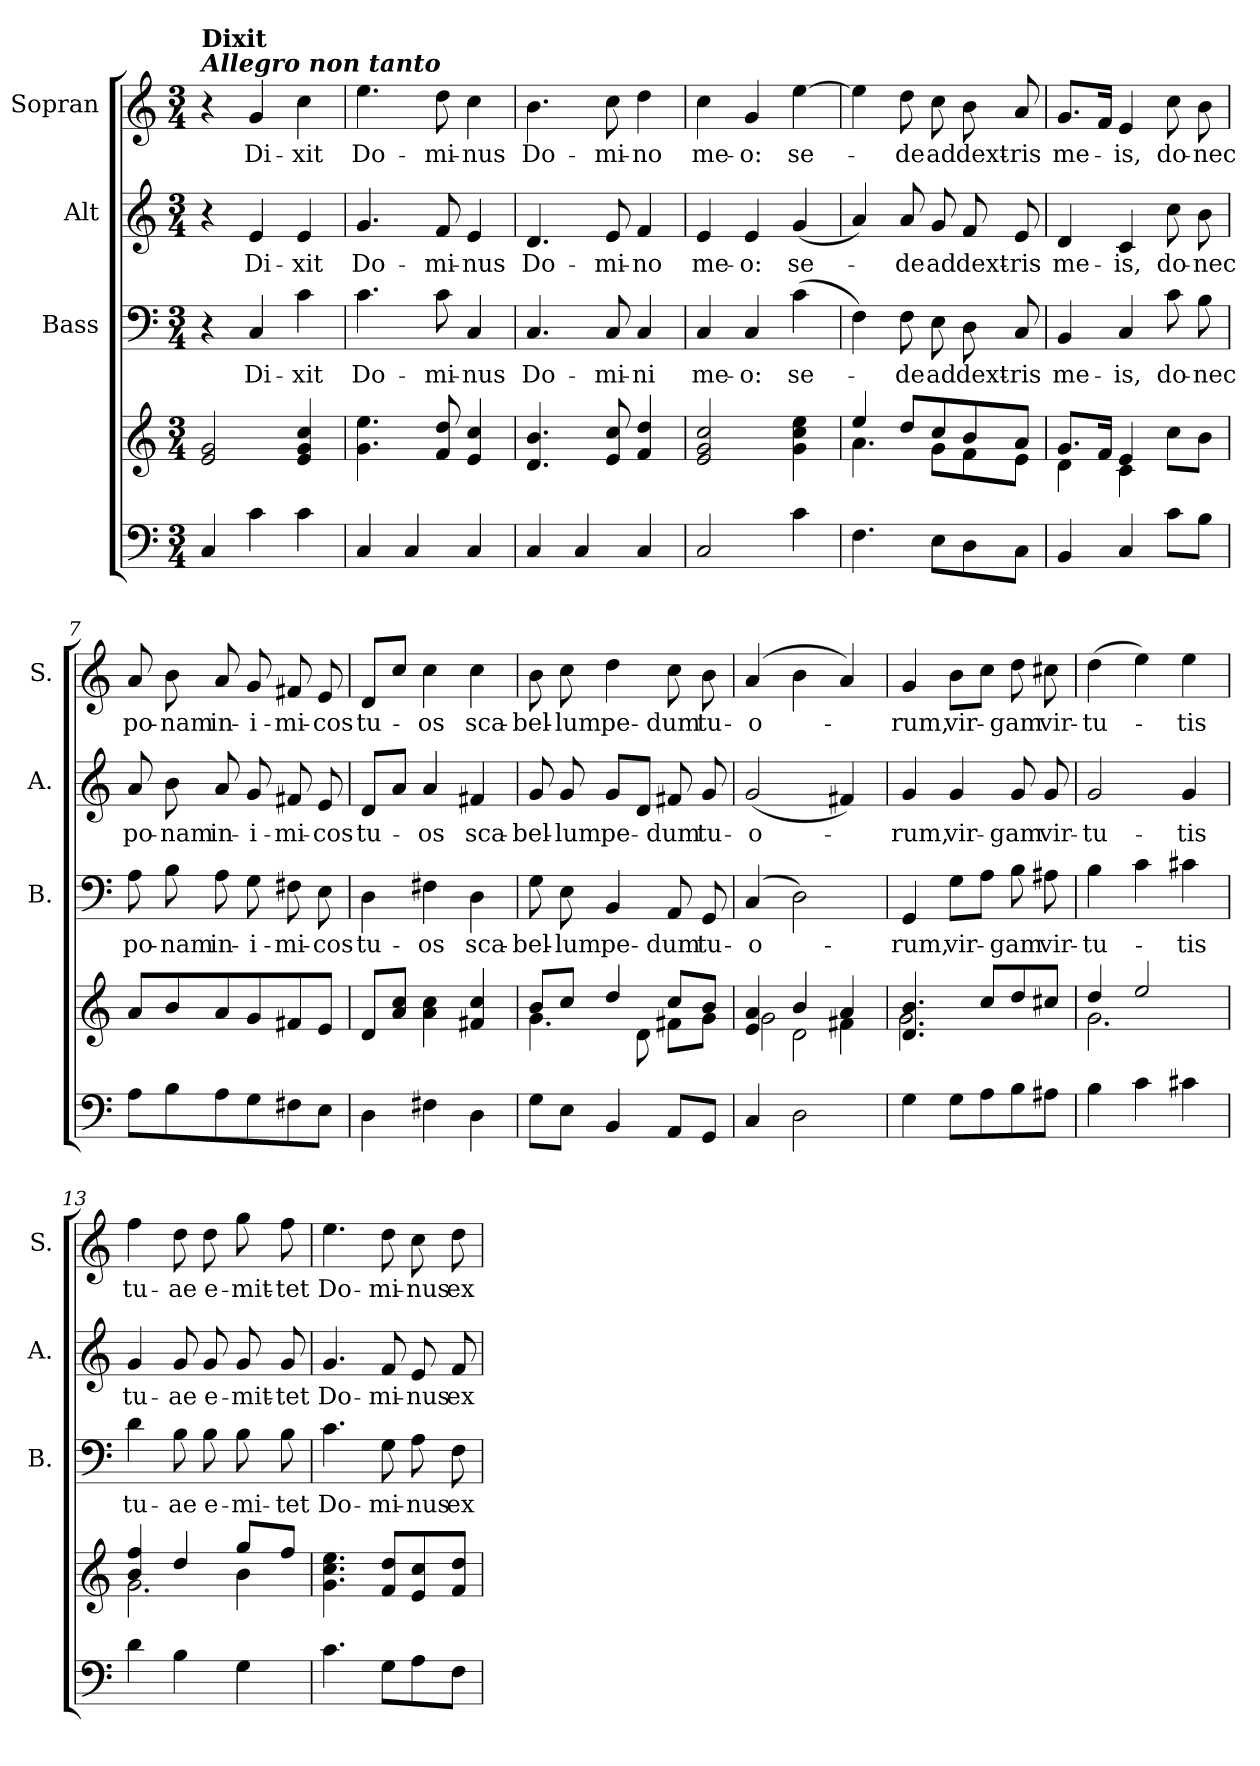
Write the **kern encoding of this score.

**kern	**kern	**kern	**text	**kern	**text	**kern	**text
*part4	*part4	*part3	*part3	*part2	*part2	*part1	*part1
*staff5	*staff4	*staff3	*staff3	*staff2	*staff2	*staff1	*staff1
*	*	*I"Bass	*	*I"Alt	*	*I"Sopran	*
*	*	*I'B.	*	*I'A.	*	*I'S.	*
*clefF4	*clefG2	*clefF4	*	*clefG2	*	*clefG2	*
*k[]	*k[]	*k[]	*	*k[]	*	*k[]	*
*C:	*C:	*C:	*	*C:	*	*C:	*
*M3/4	*M3/4	*M3/4	*	*M3/4	*	*M3/4	*
=1	=1	=1	=1	=1	=1	=1	=1
!	!	!	!	!	!	!LO:TX:a:Bi:t=Allegro non tanto	!
!	!	!	!	!	!	!LO:TX:a:B:t=Dixit	!
4C/	2e/ 2g/	4r	.	4r	.	4r	.
!	!	!	!LO:LY:b	!	!LO:LY:b	!	!LO:LY:b
4c\	.	4C/	Di-	4e/	Di-	4g/	Di-
!	!	!	!LO:LY:b	!	!LO:LY:b	!	!LO:LY:b
4c\	4e/ 4g/ 4cc/	4c\	-xit	4e/	-xit	4cc\	-xit
=2	=2	=2	=2	=2	=2	=2	=2
!	!	!	!LO:LY:b	!	!LO:LY:b	!	!LO:LY:b
4C/	4.g\ 4.ee\	4.c\	Do-	4.g/	Do-	4.ee\	Do-
4C/	.	.	.	.	.	.	.
!	!	!	!LO:LY:b	!	!LO:LY:b	!	!LO:LY:b
.	8f/ 8dd/	8c\	-mi-	8f/	-mi-	8dd\	-mi-
!	!	!	!LO:LY:b	!	!LO:LY:b	!	!LO:LY:b
4C/	4e/ 4cc/	4C/	-nus	4e/	-nus	4cc\	-nus
=3	=3	=3	=3	=3	=3	=3	=3
!	!	!	!LO:LY:b	!	!LO:LY:b	!	!LO:LY:b
4C/	4.d/ 4.b/	4.C/	Do-	4.d/	Do-	4.b\	Do-
4C/	.	.	.	.	.	.	.
!	!	!	!LO:LY:b	!	!LO:LY:b	!	!LO:LY:b
.	8e/ 8cc/	8C/	-mi-	8e/	-mi-	8cc\	-mi-
!	!	!	!LO:LY:b	!	!LO:LY:b	!	!LO:LY:b
4C/	4f/ 4dd/	4C/	-ni	4f/	-no	4dd\	-no
=4	=4	=4	=4	=4	=4	=4	=4
!	!	!	!LO:LY:b	!	!LO:LY:b	!	!LO:LY:b
2C/	2e/ 2g/ 2cc/	4C/	me-	4e/	me-	4cc\	me-
!	!	!	!LO:LY:b	!	!LO:LY:b	!	!LO:LY:b
.	.	4C/	-o:	4e/	-o:	4g/	-o:
!	!	!	!LO:LY:b	!	!LO:LY:b	!	!LO:LY:b
4c\	4g\ 4cc\ 4ee\	(>4c\	se-	(<4g/	se-	[4ee\	se-
=5	=5	=5	=5	=5	=5	=5	=5
*	*^	*	*	*	*	*	*
4.F\	4ee/	4.a\	4F\)	.	4a/)	.	4ee\]	.
!	!	!	!	!LO:LY:b	!	!LO:LY:b	!	!LO:LY:b
.	8dd/L	.	8F\	-de	8a/	-de	8dd\	-de
!	!	!	!	!LO:LY:b	!	!LO:LY:b	!	!LO:LY:b
8E\L	8cc/	8g\L	8E\	ad	8g/	ad	8cc\	ad
!	!	!	!	!LO:LY:b	!	!LO:LY:b	!	!LO:LY:b
8D\	8b/	8f\	8D\	dext-	8f/	dext-	8b\	dext-
!	!	!	!	!LO:LY:b	!	!LO:LY:b	!	!LO:LY:b
8C\J	8a/J	8e\J	8C/	-ris	8e/	-ris	8a/	-ris
=6	=6	=6	=6	=6	=6	=6	=6	=6
!	!	!	!	!LO:LY:b	!	!LO:LY:b	!	!LO:LY:b
4BB/	8.g/L	4d\	4BB/	me-	4d/	me-	8.g/L	me-
.	16f/Jk	.	.	.	.	.	16f/Jk	.
!	!	!	!	!LO:LY:b	!	!LO:LY:b	!	!LO:LY:b
4C/	4e/	4c\	4C/	-is,	4c/	-is,	4e/	-is,
!	!	!	!	!LO:LY:b	!	!LO:LY:b	!	!LO:LY:b
8c\L	8cc\L	4ryy	8c\	do-	8cc\	do-	8cc\	do-
!	!	!	!	!LO:LY:b	!	!LO:LY:b	!	!LO:LY:b
8B\J	8b\J	.	8B\	-nec	8b\	-nec	8b\	-nec
*	*v	*v	*	*	*	*	*	*
!!LO:LB:g=z
=7	=7	=7	=7	=7	=7	=7	=7
!	!	!	!LO:LY:b	!	!LO:LY:b	!	!LO:LY:b
8A\L	8a/L	8A\	po-	8a/	po-	8a/	po-
!	!	!	!LO:LY:b	!	!LO:LY:b	!	!LO:LY:b
8B\	8b/	8B\	-nam	8b\	-nam	8b\	-nam
!	!	!	!LO:LY:b	!	!LO:LY:b	!	!LO:LY:b
8A\	8a/	8A\	in-	8a/	in-	8a/	in-
!	!	!	!LO:LY:b	!	!LO:LY:b	!	!LO:LY:b
8G\	8g/	8G\	-i-	8g/	-i-	8g/	-i-
!	!	!	!LO:LY:b	!	!LO:LY:b	!	!LO:LY:b
8F#X\	8f#X/	8F#X\	-mi-	8f#X/	-mi-	8f#X/	-mi-
!	!	!	!LO:LY:b	!	!LO:LY:b	!	!LO:LY:b
8E\J	8e/J	8E\	-cos	8e/	-cos	8e/	-cos
=8	=8	=8	=8	=8	=8	=8	=8
!	!	!	!LO:LY:b	!	!LO:LY:b	!	!LO:LY:b
4D\	8d/L	4D\	tu-	8d/L	tu-	8d/L	tu-
.	8a/ 8cc/J	.	.	8a/J	.	8cc/J	.
!	!	!	!LO:LY:b	!	!LO:LY:b	!	!LO:LY:b
4F#X\	4a\ 4cc\	4F#X\	-os	4a/	-os	4cc\	-os
!	!	!	!LO:LY:b	!	!LO:LY:b	!	!LO:LY:b
4D\	4f#X/ 4cc/	4D\	sca-	4f#X/	sca-	4cc\	sca-
=9	=9	=9	=9	=9	=9	=9	=9
*	*^	*	*	*	*	*	*
!	!	!	!	!LO:LY:b	!	!LO:LY:b	!	!LO:LY:b
8G\L	8b/L	4.g\	8G\	-bel-	8g/	-bel-	8b\	-bel-
!	!	!	!	!LO:LY:b	!	!LO:LY:b	!	!LO:LY:b
8E\J	8cc/J	.	8E\	-lum	8g/	-lum	8cc\	-lum
!	!	!	!	!LO:LY:b	!	!LO:LY:b	!	!LO:LY:b
4BB/	4dd/	.	4BB/	pe-	8g/L	pe-	4dd\	pe-
.	.	8d\	.	.	8d/J	.	.	.
!	!	!	!	!LO:LY:b	!	!LO:LY:b	!	!LO:LY:b
8AA/L	8cc/L	8f#X\L	8AA/	-dum	8f#X/	-dum	8cc\	-dum
!	!	!	!	!LO:LY:b	!	!LO:LY:b	!	!LO:LY:b
8GG/J	8b/J	8g\J	8GG/	tu-	8g/	tu-	8b\	tu-
=10	=10	=10	=10	=10	=10	=10	=10	=10
*	*	*^	*	*	*	*	*	*
!	!	!	!	!	!LO:LY:b	!	!LO:LY:b	!	!LO:LY:b
4C/	4e/ 4a/	2g\	4ryy	(4C/	-o-	(<2g/	-o-	(4a/	-o-
2D\	4b/	.	2d\	2D\)	.	.	.	4b\	.
.	4a/	4f#X\	.	.	.	4f#X/)	.	4a/)	.
*	*	*v	*v	*	*	*	*	*	*
=11	=11	=11	=11	=11	=11	=11	=11	=11
!	!	!	!	!LO:LY:b	!	!LO:LY:b	!	!LO:LY:b
4G\	4.d/ 4.b/	2.g\	4GG/	-rum,	4g/	-rum,	4g/	-rum,
!	!	!	!	!LO:LY:b	!	!LO:LY:b	!	!LO:LY:b
8G\L	.	.	8G\L	vir-	4g/	vir-	8b\L	vir-
8A\	8cc/L	.	8A\J	.	.	.	8cc\J	.
!	!	!	!	!LO:LY:b	!	!LO:LY:b	!	!LO:LY:b
8B\	8dd/	.	8B\	-gam	8g/	-gam	8dd\	-gam
!	!	!	!	!LO:LY:b	!	!LO:LY:b	!	!LO:LY:b
8A#X\J	8cc#X/J	.	8A#X\	vir-	8g/	vir-	8cc#X\	vir-
=12	=12	=12	=12	=12	=12	=12	=12	=12
!	!	!	!	!LO:LY:b	!	!LO:LY:b	!	!LO:LY:b
4B\	4dd/	2.g\	4B\	-tu-	2g/	-tu-	(>4dd\	-tu-
4c\	2ee/	.	4c\	.	.	.	4ee\)	.
!	!	!	!	!LO:LY:b	!	!LO:LY:b	!	!LO:LY:b
4c#X\	.	.	4c#X\	-tis	4g/	-tis	4ee\	-tis
!!LO:LB:g=z
=13	=13	=13	=13	=13	=13	=13	=13	=13
*	*	*^	*	*	*	*	*	*
!	!	!	!	!	!LO:LY:b	!	!LO:LY:b	!	!LO:LY:b
4d\	4b/ 4ff/	2.g\	2ryy	4d\	tu-	4g/	tu-	4ff\	tu-
!	!	!	!	!	!LO:LY:b	!	!LO:LY:b	!	!LO:LY:b
4B\	4dd/	.	.	8B\	-ae	8g/	-ae	8dd\	-ae
!	!	!	!	!	!LO:LY:b	!	!LO:LY:b	!	!LO:LY:b
.	.	.	.	8B\	e-	8g/	e-	8dd\	e-
!	!	!	!	!	!LO:LY:b	!	!LO:LY:b	!	!LO:LY:b
4G\	8gg/L	.	4b\	8B\	-mi-	8g/	-mit-	8gg\	-mit-
!	!	!	!	!	!LO:LY:b	!	!LO:LY:b	!	!LO:LY:b
.	8ff/J	.	.	8B\	-tet	8g/	-tet	8ff\	-tet
*	*v	*v	*v	*	*	*	*	*	*
=14	=14	=14	=14	=14	=14	=14	=14
!	!	!	!LO:LY:b	!	!LO:LY:b	!	!LO:LY:b
4.c\	4.g\ 4.cc\ 4.ee\	4.c\	Do-	4.g/	Do-	4.ee\	Do-
!	!	!	!LO:LY:b	!	!LO:LY:b	!	!LO:LY:b
8G\L	8f/ 8dd/L	8G\	-mi-	8f/	-mi-	8dd\	-mi-
!	!	!	!LO:LY:b	!	!LO:LY:b	!	!LO:LY:b
8A\	8e/ 8cc/	8A\	-nus	8e/	-nus	8cc\	-nus
!	!	!	!LO:LY:b	!	!LO:LY:b	!	!LO:LY:b
8F\J	8f/ 8dd/J	8F\	ex	8f/	ex	8dd\	ex
=	=	=	=	=	=	=	=
*-	*-	*-	*-	*-	*-	*-	*-
